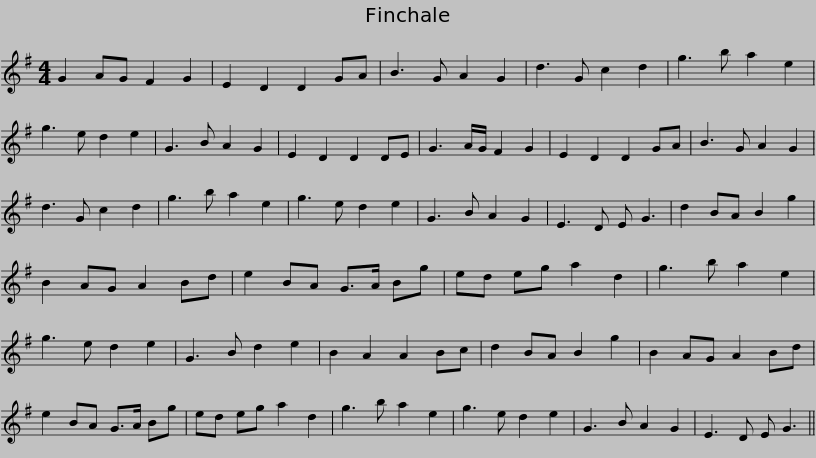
X:1
L:1/8
M:4/4
I:linebreak $
K:G
V:1 treble
V:1
 G2 AG F2 G2 | E2 D2 D2 GA | B3 G A2 G2 | d3 G c2 d2 | g3 b a2 e2 | %5
 g3 e d2 e2 | G3 B A2 G2 | E2 D2 D2 DE |$ G3 A/G/ F2 G2 | E2 D2 D2 GA | %10
 B3 G A2 G2 | d3 G c2 d2 | g3 b a2 e2 | g3 e d2 e2 | G3 B A2 G2 | %15
 E3 D E G3 |$ d2 BA B2 g2 | B2 AG A2 Bd | e2 BA G>A Bg | ed eg a2 d2 | %20
 g3 b a2 e2 | g3 e d2 e2 | G3 B d2 e2 | B2 A2 A2 Bc |$ d2 BA B2 g2 | %25
 B2 AG A2 Bd | e2 BA G>A Bg | ed eg a2 d2 | g3 b a2 e2 | g3 e d2 e2 | %30
 G3 B A2 G2 |$ E3 D E G3 || %32
